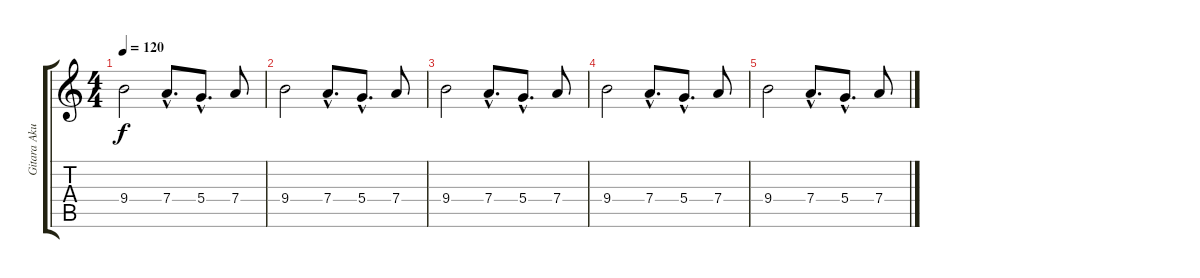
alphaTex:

\track ("Gitara Akustyczna 2" "Gitara Aku") {instrument acousticguitarnylon}
\staff {score tabs}
\tuning (E4 B3 G3 D3 A2 E2) {hide}
\ts (4 4)
\tempo 120
\clef g2
\ks c
9.4.2{dy f} 7.4{hac}.8{d} 5.4{hac}.8{d} 7.4.8 |
9.4.2 7.4{hac}.8{d} 5.4{hac}.8{d} 7.4.8 |
9.4.2 7.4{hac}.8{d} 5.4{hac}.8{d} 7.4.8 |
9.4.2 7.4{hac}.8{d} 5.4{hac}.8{d} 7.4.8 |
9.4.2 7.4{hac}.8{d} 5.4{hac}.8{d} 7.4.8
